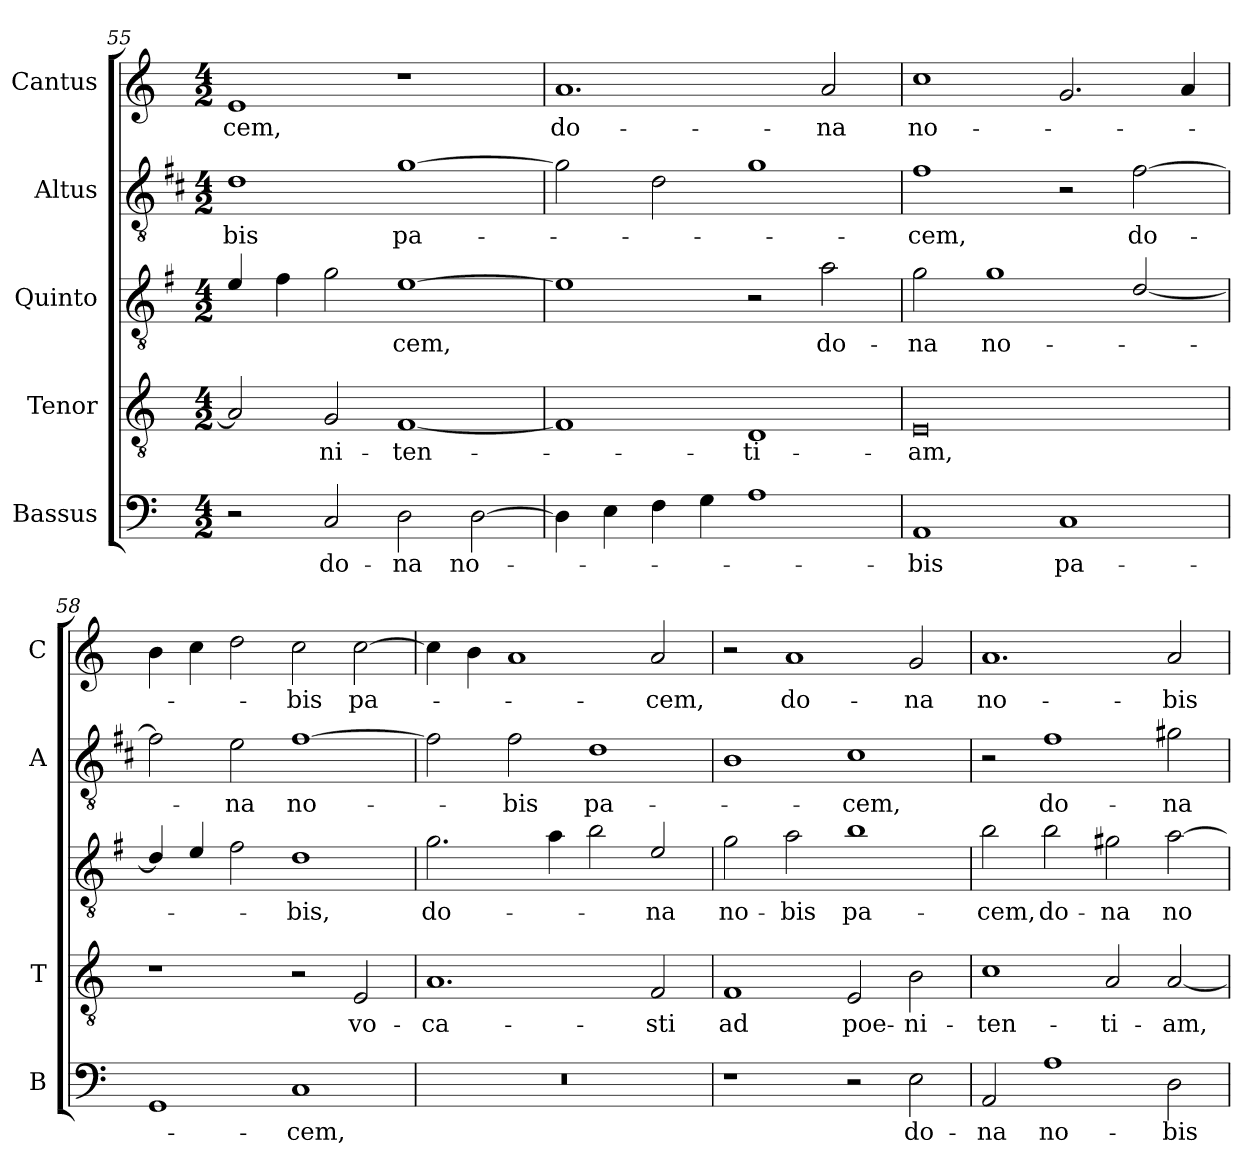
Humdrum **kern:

**kern	**text	**kern	**text	**kern	**text	**kern	**text	**kern	**text
*part5	*part5	*part4	*part4	*part3	*part3	*part2	*part2	*part1	*part1
*staff5	*staff5	*staff4	*staff4	*staff3	*staff3	*staff2	*staff2	*staff1	*staff1
*I"Bassus	*	*I"Tenor	*	*I"Quinto	*	*I"Altus	*	*I"Cantus	*
*I'B	*	*I'T	*	*	*	*I'A	*	*I'C	*
*clefF4	*	*clefGv2	*	*clefGv2	*	*clefGv2	*	*clefG2	*
*	*	*	*	*ITrd4c7	*	*ITrd1c2	*	*	*
*k[]	*	*k[]	*	*k[]	*	*k[]	*	*k[]	*
*C:	*	*C:	*	*C:	*	*C:	*	*C:	*
*M4/2	*	*M4/2	*	*M4/2	*	*M4/2	*	*M4/2	*
=55	=55	=55	=55	=55	=55	=55	=55	=55	=55
!	!	!	!	!	!	!	!LO:LY:b	!	!LO:LY:b
2r	.	2A/]	.	4A/	.	1c	-bis	1e	-cem,
.	.	.	.	4B\	.	.	.	.	.
!	!LO:LY:b	!	!LO:LY:b	!	!	!	!	!	!
2C/	do-	2G/	-ni-	2c\	.	.	.	.	.
!	!LO:LY:b	!	!LO:LY:b	!	!LO:LY:b	!	!LO:LY:b	!	!
2D\	-na	[1F	-ten-	[1A	-cem,	[1f	pa-	1r	.
!	!LO:LY:b	!	!	!	!	!	!	!	!
[2D\	no-	.	.	.	.	.	.	.	.
!!LO:PB:g=z
=56	=56	=56	=56	=56	=56	=56	=56	=56	=56
!	!	!	!	!	!	!	!	!	!LO:LY:b
4D\]	.	1F]	.	1A]	.	2f\]	.	1.a	do-
4E\	.	.	.	.	.	.	.	.	.
4F\	.	.	.	.	.	2c\	.	.	.
4G\	.	.	.	.	.	.	.	.	.
!	!	!	!LO:LY:b	!	!	!	!	!	!
1A	.	1D	-ti-	2r	.	1f	.	.	.
!	!	!	!	!	!LO:LY:b	!	!	!	!LO:LY:b
.	.	.	.	2d\	do-	.	.	2a/	-na
=57	=57	=57	=57	=57	=57	=57	=57	=57	=57
!	!LO:LY:b	!	!LO:LY:b	!	!LO:LY:b	!	!LO:LY:b	!	!LO:LY:b
1AA	-bis	0E	-am,	2c\	-na	1e	-cem,	1cc	no-
!	!	!	!	!	!LO:LY:b	!	!	!	!
.	.	.	.	1c	no-	.	.	.	.
!	!LO:LY:b	!	!	!	!	!	!	!	!
1C	pa-	.	.	.	.	2r	.	2.g/	.
!	!	!	!	!	!	!	!LO:LY:b	!	!
.	.	.	.	[2G/	.	[2e\	do-	.	.
.	.	.	.	.	.	.	.	4a/	.
=58	=58	=58	=58	=58	=58	=58	=58	=58	=58
1GG	.	1r	.	4G/]	.	2e\]	.	4b\	.
.	.	.	.	4A/	.	.	.	4cc\	.
!	!	!	!	!	!	!	!LO:LY:b	!	!
.	.	.	.	2B\	.	2d\	-na	2dd\	.
!	!LO:LY:b	!	!	!	!LO:LY:b	!	!LO:LY:b	!	!LO:LY:b
1C	-cem,	2r	.	1G	-bis,	[1e	no-	2cc\	-bis
!	!	!	!LO:LY:b	!	!	!	!	!	!LO:LY:b
.	.	2E/	vo-	.	.	.	.	[2cc\	pa-
=59	=59	=59	=59	=59	=59	=59	=59	=59	=59
!	!	!	!LO:LY:b	!	!LO:LY:b	!	!	!	!
0r	.	1.A	-ca-	2.c\	do-	2e\]	.	4cc\]	.
.	.	.	.	.	.	.	.	4b\	.
!	!	!	!	!	!	!	!LO:LY:b	!	!
.	.	.	.	.	.	2e\	-bis	1a	.
.	.	.	.	4d\	.	.	.	.	.
!	!	!	!	!	!	!	!LO:LY:b	!	!
.	.	.	.	2e\	.	1c	pa-	.	.
!	!	!	!LO:LY:b	!	!LO:LY:b	!	!	!	!LO:LY:b
.	.	2F/	-sti	2A/	-na	.	.	2a/	-cem,
=60	=60	=60	=60	=60	=60	=60	=60	=60	=60
!	!	!	!LO:LY:b	!	!LO:LY:b	!	!	!	!
1r	.	1F	ad	2c\	no-	1A	.	2r	.
!	!	!	!	!	!LO:LY:b	!	!	!	!LO:LY:b
.	.	.	.	2d\	-bis	.	.	1a	do-
!	!	!	!LO:LY:b	!	!LO:LY:b	!	!LO:LY:b	!	!
2r	.	2E/	poe-	1e	pa-	1B	-cem,	.	.
!	!LO:LY:b	!	!LO:LY:b	!	!	!	!	!	!LO:LY:b
2E\	do-	2B\	-ni-	.	.	.	.	2g/	-na
=61	=61	=61	=61	=61	=61	=61	=61	=61	=61
!	!LO:LY:b	!	!LO:LY:b	!	!LO:LY:b	!	!	!	!LO:LY:b
2AA/	-na	1c	-ten-	2e\	-cem,	2r	.	1.a	no-
!	!LO:LY:b	!	!	!	!LO:LY:b	!	!LO:LY:b	!	!
1A	no-	.	.	2e\	do-	1e	do-	.	.
!	!	!	!LO:LY:b	!	!LO:LY:b	!	!	!	!
.	.	2A/	-ti-	2c#X\	-na	.	.	.	.
!	!LO:LY:b	!	!LO:LY:b	!	!LO:LY:b	!	!LO:LY:b	!	!LO:LY:b
2D\	-bis	[2A/	-am,	[2d\	no-	2f#X\	-na	2a/	-bis
=	=	=	=	=	=	=	=	=	=
*-	*-	*-	*-	*-	*-	*-	*-	*-	*-
